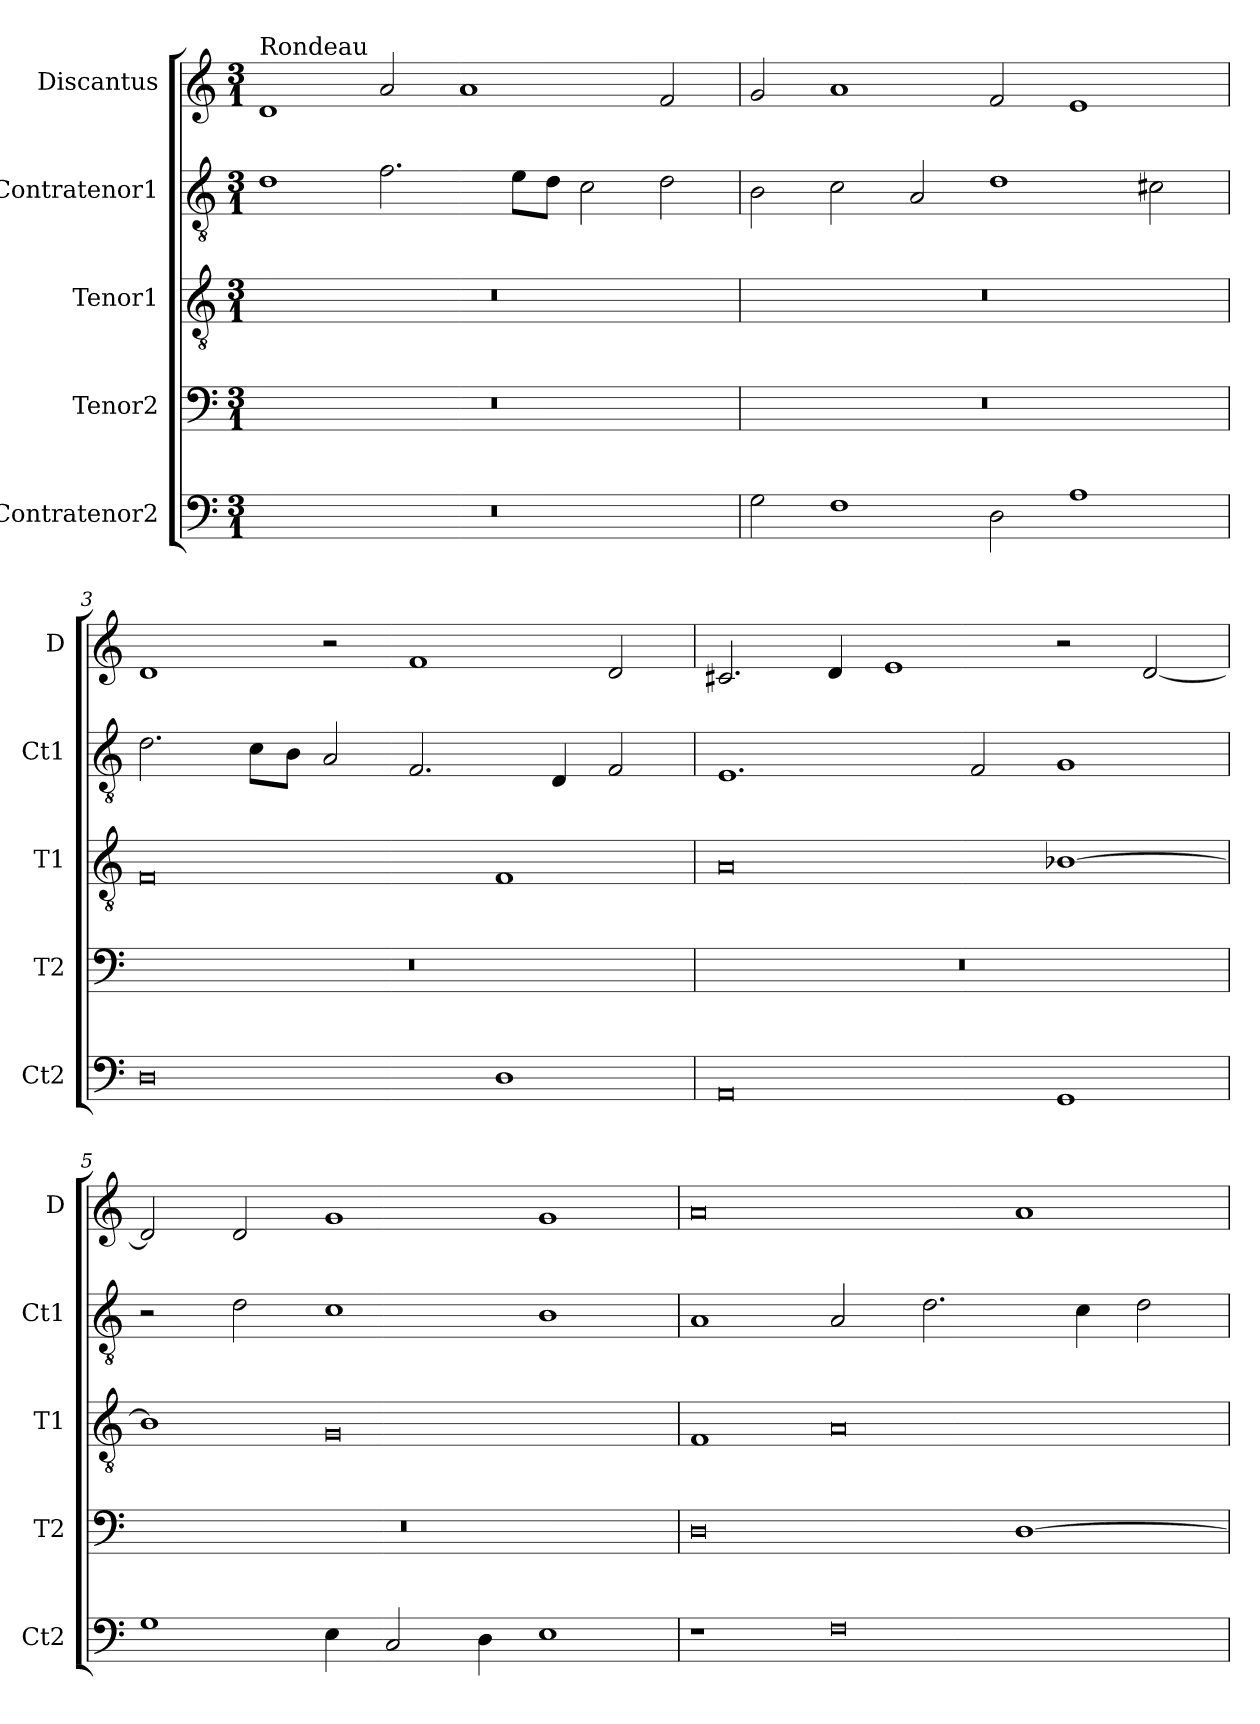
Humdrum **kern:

**kern	**kern	**kern	**kern	**kern
*part5	*part4	*part3	*part2	*part1
*staff5	*staff4	*staff3	*staff2	*staff1
*I"Contratenor2	*I"Tenor2	*I"Tenor1	*I"Contratenor1	*I"Discantus
*I'Ct2	*I'T2	*I'T1	*I'Ct1	*I'D
*clefF4	*clefF4	*clefGv2	*clefGv2	*clefG2
*k[]	*k[]	*k[]	*k[]	*k[]
*M3/1	*M3/1	*M3/1	*M3/1	*M3/1
=1	=1	=1	=1	=1
!	!	!	!	!LO:TX:a:t=Rondeau
0.r	0.r	0.r	1d	1d
.	.	.	2.f\	2a/
.	.	.	.	1a
.	.	.	8e\L	.
.	.	.	8d\J	.
.	.	.	2c\	.
.	.	.	2d\	2f/
=2	=2	=2	=2	=2
2G\	0.r	0.r	2B\	2g/
1F	.	.	2c\	1a
.	.	.	2A/	.
2D\	.	.	1d	2f/
1A	.	.	.	1e
.	.	.	2c#X\	.
=3	=3	=3	=3	=3
0D	0.r	0F	2.d\	1d
.	.	.	8c\L	.
.	.	.	8B\J	.
.	.	.	2A/	2r
.	.	.	2.F/	1f
1D	.	1F	.	.
.	.	.	4D/	.
.	.	.	2F/	2d/
=4	=4	=4	=4	=4
0AA	0.r	0A	1.E	2.c#X/
.	.	.	.	4d/
.	.	.	.	1e
.	.	.	2F/	.
1GG	.	[1B-X	1G	2r
.	.	.	.	[2d/
=5	=5	=5	=5	=5
1G	0.r	1B-]	2r	2d/]
.	.	.	2d\	2d/
4E\	.	0G	1c	1g
2C/	.	.	.	.
4D\	.	.	.	.
1E	.	.	1B	1g
=6	=6	=6	=6	=6
1r	0D	1F	1A	0a
0F	.	0A	2A/	.
.	.	.	2.d\	.
.	[1D	.	.	1a
.	.	.	4c\	.
.	.	.	2d\	.
=	=	=	=	=
*-	*-	*-	*-	*-
